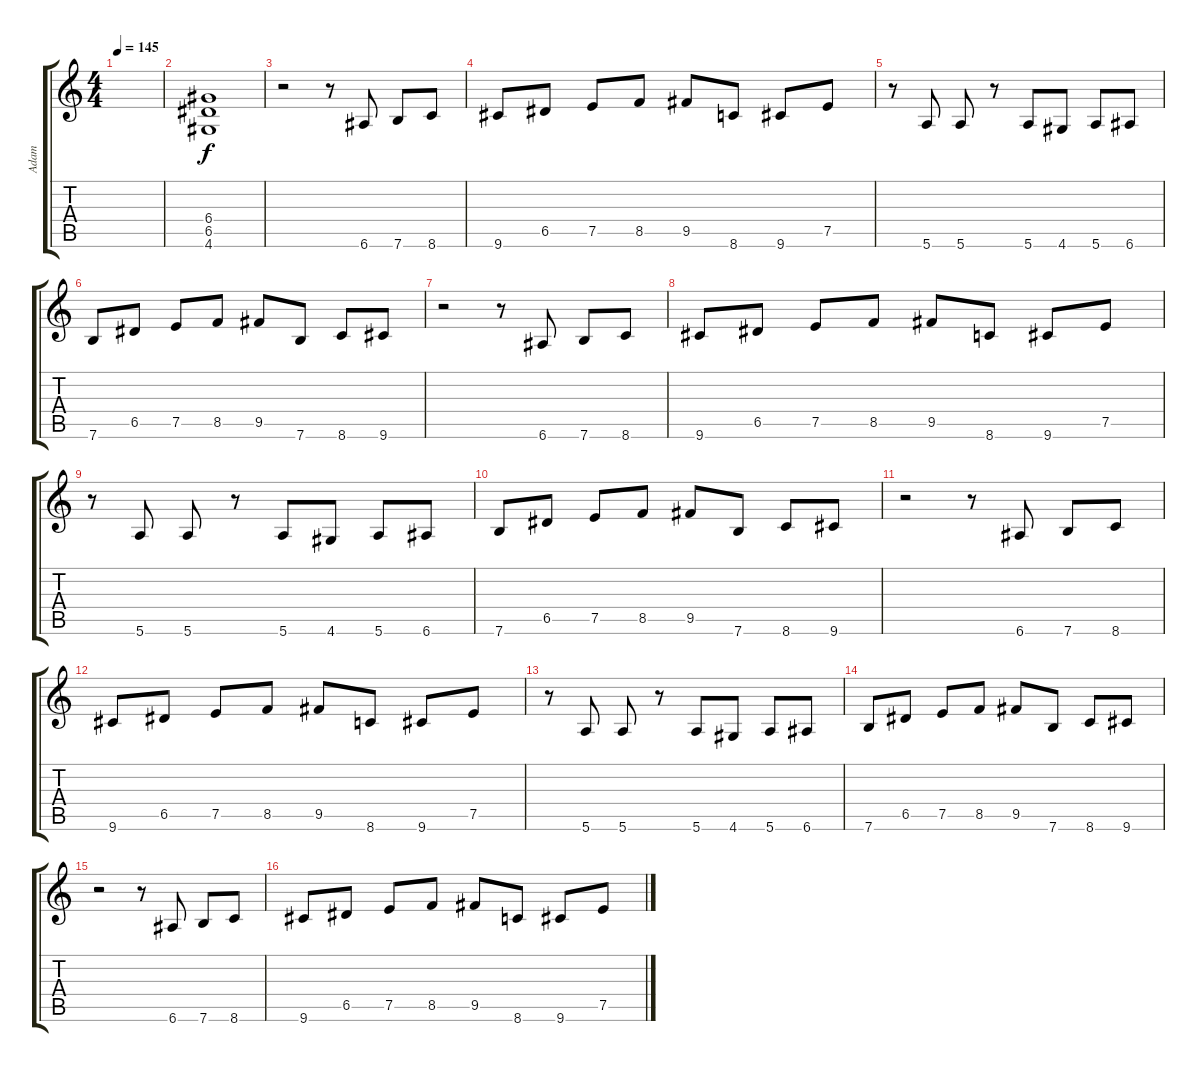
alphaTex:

\track ("Adam" "Adam") {instrument distortionguitar}
\staff {score tabs}
\tuning (E4 B3 G3 D3 A2 E2) {hide}
\ts (4 4)
\tempo 145
\clef g2
\ks c
|
(6.4 6.5 4.6).1 |
r.2 r.8 6.6.8 7.6.8 8.6.8 |
9.6.8 6.5.8 7.5.8 8.5.8 9.5.8 8.6.8 9.6.8 7.5.8 |
r.8 5.6.8 5.6.8 r.8 5.6.8 4.6.8 5.6.8 6.6.8 |
7.6.8 6.5.8 7.5.8 8.5.8 9.5.8 7.6.8 8.6.8 9.6.8 |
r.2 r.8 6.6.8 7.6.8 8.6.8 |
9.6.8 6.5.8 7.5.8 8.5.8 9.5.8 8.6.8 9.6.8 7.5.8 |
r.8 5.6.8 5.6.8 r.8 5.6.8 4.6.8 5.6.8 6.6.8 |
7.6.8 6.5.8 7.5.8 8.5.8 9.5.8 7.6.8 8.6.8 9.6.8 |
r.2 r.8 6.6.8 7.6.8 8.6.8 |
9.6.8 6.5.8 7.5.8 8.5.8 9.5.8 8.6.8 9.6.8 7.5.8 |
r.8 5.6.8 5.6.8 r.8 5.6.8 4.6.8 5.6.8 6.6.8 |
7.6.8 6.5.8 7.5.8 8.5.8 9.5.8 7.6.8 8.6.8 9.6.8 |
r.2 r.8 6.6.8 7.6.8 8.6.8 |
9.6.8 6.5.8 7.5.8 8.5.8 9.5.8 8.6.8 9.6.8 7.5.8
